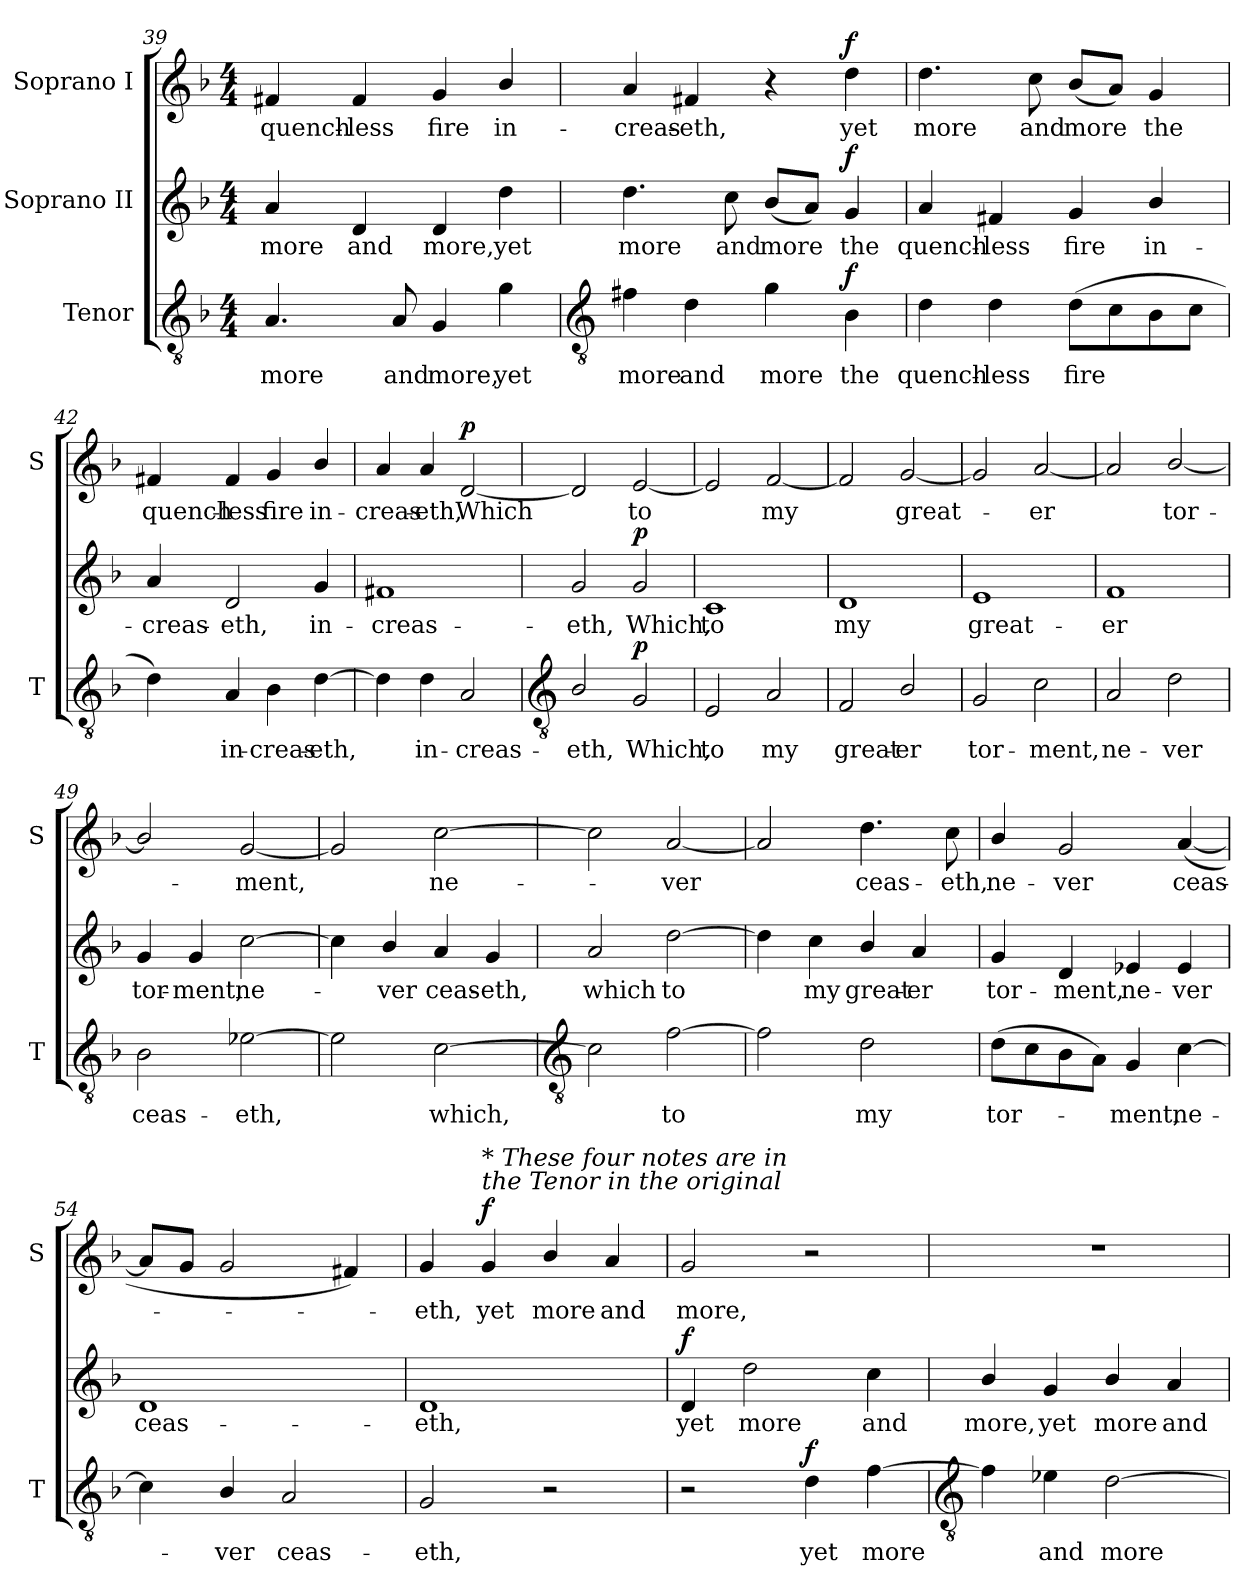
**kern	**text	**dynam	**kern	**text	**dynam	**kern	**text	**dynam
*part3	*part3	*part3	*part2	*part2	*part2	*part1	*part1	*part1
*staff3	*staff3	*staff3	*staff2	*staff2	*staff2	*staff1	*staff1	*staff1
*I"Tenor	*	*	*I"Soprano II	*	*	*I"Soprano I	*	*
*I'T	*	*	*	*	*	*I'S	*	*
*clefGv2	*	*	*clefG2	*	*	*clefG2	*	*
*k[b-]	*	*	*k[b-]	*	*	*k[b-]	*	*
*F:	*	*	*F:	*	*	*F:	*	*
*M4/4	*	*	*M4/4	*	*	*M4/4	*	*
=39	=39	=39	=39	=39	=39	=39	=39	=39
!	!LO:LY:b	!	!	!LO:LY:b	!	!	!LO:LY:b	!
4.A/	more	.	4a	more	.	4f#X	quench-	.
!	!	!	!	!LO:LY:b	!	!	!LO:LY:b	!
.	.	.	4d	and	.	4f#	-less	.
!	!LO:LY:b	!	!	!	!	!	!	!
8A/	and	.	.	.	.	.	.	.
!	!LO:LY:b	!	!	!LO:LY:b	!	!	!LO:LY:b	!
4G	more,	.	4d	more,	.	4g	fire	.
!	!LO:LY:b	!	!	!LO:LY:b	!	!	!LO:LY:b	!
4g	yet	.	4dd	yet	.	4b-/	in-	.
!!LO:LB:g=z
=40	=40	=40	=40	=40	=40	=40	=40	=40
*clefGv2	*	*	*	*	*	*	*	*
!	!LO:LY:b	!	!	!LO:LY:b	!	!	!LO:LY:b	!
4f#X	more	.	4.dd	more	.	4a	-creas-	.
!	!LO:LY:b	!	!	!	!	!	!LO:LY:b	!
4d	and	.	.	.	.	4f#X	-eth,	.
!	!	!	!	!LO:LY:b	!	!	!	!
.	.	.	8cc	and	.	.	.	.
!	!LO:LY:b	!	!	!LO:LY:b	!	!	!	!
4g	more	.	(<8b-L	more	.	4r	.	.
.	.	.	8aJ)	.	.	.	.	.
!	!LO:LY:b	!LO:DY:b	!	!LO:LY:b	!LO:DY:b	!	!LO:LY:b	!LO:DY:b
4B-	the	f	4g	the	f	4dd	yet	f
=41	=41	=41	=41	=41	=41	=41	=41	=41
!	!LO:LY:b	!	!	!LO:LY:b	!	!	!LO:LY:b	!
4d	quench-	.	4a	quench-	.	4.dd	more	.
!	!LO:LY:b	!	!	!LO:LY:b	!	!	!	!
4d	-less	.	4f#X	-less	.	.	.	.
!	!	!	!	!	!	!	!LO:LY:b	!
.	.	.	.	.	.	8cc	and	.
!	!LO:LY:b	!	!	!LO:LY:b	!	!	!LO:LY:b	!
(>8dL	fire	.	4g	fire	.	(<8b-L	more	.
8c	.	.	.	.	.	8aJ)	.	.
!	!	!	!	!LO:LY:b	!	!	!LO:LY:b	!
8B-	.	.	4b-/	in-	.	4g	the	.
8cJ	.	.	.	.	.	.	.	.
=42	=42	=42	=42	=42	=42	=42	=42	=42
!	!	!	!	!LO:LY:b	!	!	!LO:LY:b	!
4d)	.	.	4a	-creas-	.	4f#X	quench-	.
!	!LO:LY:b	!	!	!LO:LY:b	!	!	!LO:LY:b	!
4A	in-	.	2d	-eth,	.	4f#	-less	.
!	!LO:LY:b	!	!	!	!	!	!LO:LY:b	!
4B-	-creas-	.	.	.	.	4g	fire	.
!	!LO:LY:b	!	!	!LO:LY:b	!	!	!LO:LY:b	!
[4d	-eth,	.	4g	in-	.	4b-/	in-	.
=43	=43	=43	=43	=43	=43	=43	=43	=43
!	!	!	!	!LO:LY:b	!	!	!LO:LY:b	!
4d]	.	.	1f#X	-creas-	.	4a	-creas-	.
!	!LO:LY:b	!	!	!	!	!	!LO:LY:b	!
4d	in-	.	.	.	.	4a	-eth,	.
!	!LO:LY:b	!	!	!	!	!	!LO:LY:b	!LO:DY:b
2A	-creas-	.	.	.	.	[2d	Which	p
!!LO:LB:g=z
=44	=44	=44	=44	=44	=44	=44	=44	=44
*clefGv2	*	*	*	*	*	*	*	*
!	!LO:LY:b	!	!	!LO:LY:b	!	!	!	!
2B-/	-eth,	.	2g	-eth,	.	2d]	.	.
!	!LO:LY:b	!LO:DY:b	!	!LO:LY:b	!LO:DY:b	!	!LO:LY:b	!
2G	Which,	p	2g	Which,	p	[2e	to	.
=45	=45	=45	=45	=45	=45	=45	=45	=45
!	!LO:LY:b	!	!	!LO:LY:b	!	!	!	!
2E	to	.	1c	to	.	2e]	.	.
!	!LO:LY:b	!	!	!	!	!	!LO:LY:b	!
2A	my	.	.	.	.	[2f	my	.
=46	=46	=46	=46	=46	=46	=46	=46	=46
!	!LO:LY:b	!	!	!LO:LY:b	!	!	!	!
2F	great-	.	1d	my	.	2f]	.	.
!	!LO:LY:b	!	!	!	!	!	!LO:LY:b	!
2B-/	-er	.	.	.	.	[2g	great-	.
=47	=47	=47	=47	=47	=47	=47	=47	=47
!	!LO:LY:b	!	!	!LO:LY:b	!	!	!	!
2G	tor-	.	1e	great-	.	2g]	.	.
!	!LO:LY:b	!	!	!	!	!	!LO:LY:b	!
2c	-ment,	.	.	.	.	[2a	er	.
=48	=48	=48	=48	=48	=48	=48	=48	=48
!	!LO:LY:b	!	!	!LO:LY:b	!	!	!	!
2A	ne-	.	1f	-er	.	2a]	.	.
!	!LO:LY:b	!	!	!	!	!	!LO:LY:b	!
2d	-ver	.	.	.	.	[2b-/	tor-	.
=49	=49	=49	=49	=49	=49	=49	=49	=49
!	!LO:LY:b	!	!	!LO:LY:b	!	!	!	!
2B-	ceas-	.	4g	tor-	.	2b-/]	.	.
!	!	!	!	!LO:LY:b	!	!	!	!
.	.	.	4g	-ment,	.	.	.	.
!	!LO:LY:b	!	!	!LO:LY:b	!	!	!LO:LY:b	!
[2e-X	-eth,	.	[2cc	ne-	.	[2g	ment,	.
=50	=50	=50	=50	=50	=50	=50	=50	=50
2e-]	.	.	4cc]	.	.	2g]	.	.
!	!	!	!	!LO:LY:b	!	!	!	!
.	.	.	4b-/	ver	.	.	.	.
!	!LO:LY:b	!	!	!LO:LY:b	!	!	!LO:LY:b	!
[2c	which,	.	4a	ceas-	.	[2cc	ne-	.
!	!	!	!	!LO:LY:b	!	!	!	!
.	.	.	4g	-eth,	.	.	.	.
!!LO:LB:g=z
=51	=51	=51	=51	=51	=51	=51	=51	=51
*clefGv2	*	*	*	*	*	*	*	*
!	!	!	!	!LO:LY:b	!	!	!	!
2c]	.	.	2a	which	.	2cc]	.	.
!	!LO:LY:b	!	!	!LO:LY:b	!	!	!LO:LY:b	!
[2f	to	.	[2dd	to	.	[2a	ver	.
=52	=52	=52	=52	=52	=52	=52	=52	=52
2f]	.	.	4dd]	.	.	2a]	.	.
!	!	!	!	!LO:LY:b	!	!	!	!
.	.	.	4cc	my	.	.	.	.
!	!LO:LY:b	!	!	!LO:LY:b	!	!	!LO:LY:b	!
2d	my	.	4b-/	great-	.	4.dd	ceas-	.
!	!	!	!	!LO:LY:b	!	!	!	!
.	.	.	4a	-er	.	.	.	.
!	!	!	!	!	!	!	!LO:LY:b	!
.	.	.	.	.	.	8cc	eth,	.
=53	=53	=53	=53	=53	=53	=53	=53	=53
!	!LO:LY:b	!	!	!LO:LY:b	!	!	!LO:LY:b	!
(>8dL	tor-	.	4g	tor-	.	4b-/	ne-	.
8c	.	.	.	.	.	.	.	.
!	!	!	!	!LO:LY:b	!	!	!LO:LY:b	!
8B-	.	.	4d	-ment,	.	2g	-ver	.
8AJ)	.	.	.	.	.	.	.	.
!	!LO:LY:b	!	!	!LO:LY:b	!	!	!	!
4G	ment,	.	4e-X	ne-	.	.	.	.
!	!LO:LY:b	!	!	!LO:LY:b	!	!	!LO:LY:b	!
[4c	ne-	.	4e-	-ver	.	(<[4a	ceas-	.
=54	=54	=54	=54	=54	=54	=54	=54	=54
!	!	!	!	!LO:LY:b	!	!	!	!
4c]	.	.	1d	ceas-	.	8aL]	.	.
.	.	.	.	.	.	8gJ	.	.
!	!LO:LY:b	!	!	!	!	!	!	!
4B-/	ver	.	.	.	.	2g	.	.
!	!LO:LY:b	!	!	!	!	!	!	!
2A/	ceas-	.	.	.	.	.	.	.
.	.	.	.	.	.	4f#X)	.	.
=55	=55	=55	=55	=55	=55	=55	=55	=55
!	!LO:LY:b	!	!	!LO:LY:b	!	!	!LO:LY:b	!
2G	-eth,	.	1d	-eth,	.	4g	eth,	.
!	!	!	!	!	!	!LO:TX:a:i:t=* These four notes are in \nthe Tenor in the original	!	!
!	!	!	!	!	!	!	!LO:LY:b	!LO:DY:b
.	.	.	.	.	.	4g	yet	f
!	!	!	!	!	!	!	!LO:LY:b	!
2r	.	.	.	.	.	4b-/	more	.
!	!	!	!	!	!	!	!LO:LY:b	!
.	.	.	.	.	.	4a	and	.
=56	=56	=56	=56	=56	=56	=56	=56	=56
!	!	!	!	!LO:LY:b	!LO:DY:b	!	!LO:LY:b	!
2r	.	.	4d	yet	f	2g	more,	.
!	!	!	!	!LO:LY:b	!	!	!	!
.	.	.	2dd	more	.	.	.	.
!	!LO:LY:b	!LO:DY:b	!	!	!	!	!	!
4d	yet	f	.	.	.	2r	.	.
!	!LO:LY:b	!	!	!LO:LY:b	!	!	!	!
[4f	more	.	4cc	and	.	.	.	.
!!LO:LB:g=z
=57	=57	=57	=57	=57	=57	=57	=57	=57
*clefGv2	*	*	*	*	*	*	*	*
!	!	!	!	!LO:LY:b	!	!	!	!
4f]	.	.	4b-/	more,	.	1r	.	.
!	!LO:LY:b	!	!	!LO:LY:b	!	!	!	!
4e-X	and	.	4g	yet	.	.	.	.
!	!LO:LY:b	!	!	!LO:LY:b	!	!	!	!
[2d	more	.	4b-/	more	.	.	.	.
!	!	!	!	!LO:LY:b	!	!	!	!
.	.	.	4a	and	.	.	.	.
=	=	=	=	=	=	=	=	=
*-	*-	*-	*-	*-	*-	*-	*-	*-
